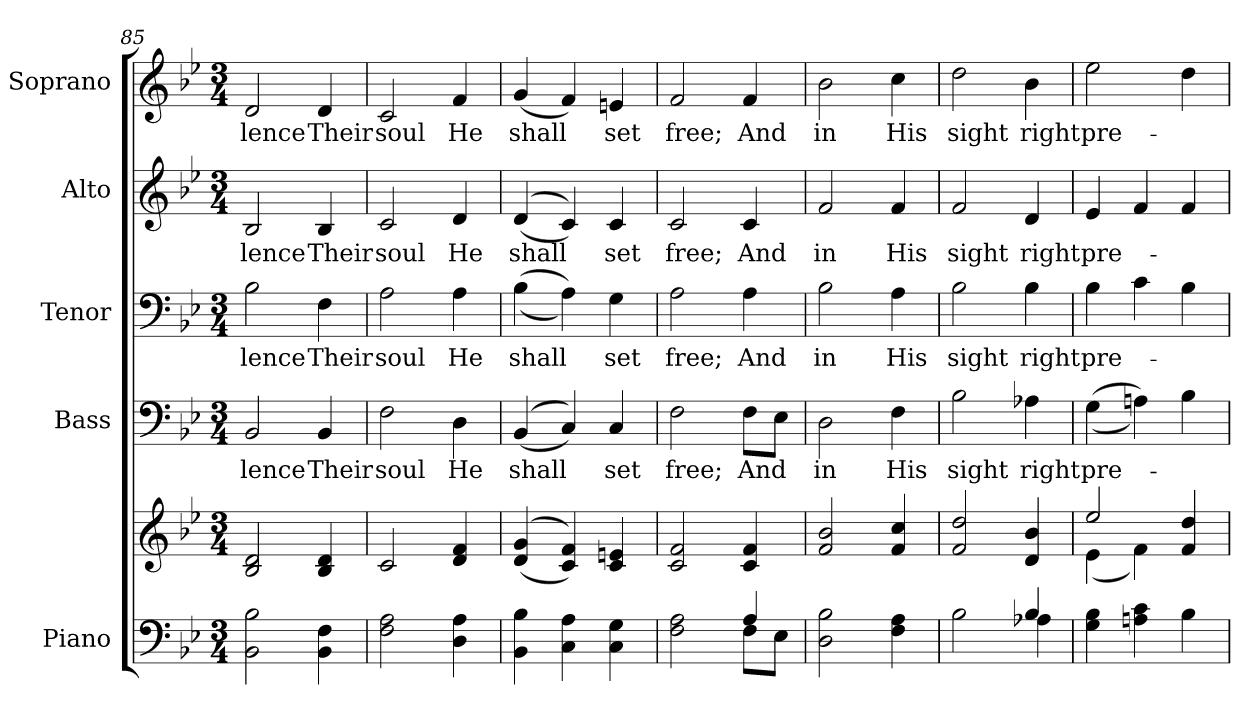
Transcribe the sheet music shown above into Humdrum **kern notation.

**kern	**kern	**kern	**text	**kern	**text	**kern	**text	**kern	**text
*part5	*part5	*part4	*part4	*part3	*part3	*part2	*part2	*part1	*part1
*staff6	*staff5	*staff4	*staff4	*staff3	*staff3	*staff2	*staff2	*staff1	*staff1
*I"Piano	*	*I"Bass	*	*I"Tenor	*	*I"Alto	*	*I"Soprano	*
*I'Pno.	*	*I'B.	*	*I'T.	*	*I'A.	*	*I'S.	*
!!LO:PB:g=z
*clefF4	*clefG2	*clefF4	*	*clefF4	*	*clefG2	*	*clefG2	*
*k[b-e-]	*k[b-e-]	*k[b-e-]	*	*k[b-e-]	*	*k[b-e-]	*	*k[b-e-]	*
*B-:	*B-:	*B-:	*	*B-:	*	*B-:	*	*B-:	*
*M3/4	*M3/4	*M3/4	*	*M3/4	*	*M3/4	*	*M3/4	*
=85	=85	=85	=85	=85	=85	=85	=85	=85	=85
!	!	!	!LO:LY:b:color=#000000	!	!	!	!	!	!
!	!	!	!	!	!LO:LY:b:color=#000000	!	!	!	!
!	!	!	!	!	!	!	!LO:LY:b:color=#000000	!	!
!	!	!	!	!	!	!	!	!	!LO:LY:b:color=#000000
2BB-i\ 2B-i	2B-i/ 2di	2BB-i/	-lence	2B-i\	-lence	2B-i/	-lence	2di/	-lence
!	!	!	!LO:LY:b:color=#000000	!	!	!	!	!	!
!	!	!	!	!	!LO:LY:b:color=#000000	!	!	!	!
!	!	!	!	!	!	!	!LO:LY:b:color=#000000	!	!
!	!	!	!	!	!	!	!	!	!LO:LY:b:color=#000000
4BB-i\ 4Fi	4B-i/ 4di	4BB-i/	Their	4Fi\	Their	4B-i/	Their	4di/	Their
=86	=86	=86	=86	=86	=86	=86	=86	=86	=86
!	!	!	!LO:LY:b:color=#000000	!	!	!	!	!	!
!	!	!	!	!	!LO:LY:b:color=#000000	!	!	!	!
!	!	!	!	!	!	!	!LO:LY:b:color=#000000	!	!
!	!	!	!	!	!	!	!	!	!LO:LY:b:color=#000000
2Fi\ 2Ai	2ci/	2Fi\	soul	2Ai\	soul	2ci/	soul	2ci/	soul
!	!	!	!LO:LY:b:color=#000000	!	!	!	!	!	!
!	!	!	!	!	!LO:LY:b:color=#000000	!	!	!	!
!	!	!	!	!	!	!	!LO:LY:b:color=#000000	!	!
!	!	!	!	!	!	!	!	!	!LO:LY:b:color=#000000
4Di\ 4Ai	4di/ 4fi	4Di\	He	4Ai\	He	4di/	He	4fi/	He
=87	=87	=87	=87	=87	=87	=87	=87	=87	=87
!	!	!	!LO:LY:b:color=#000000	!	!	!	!	!	!
!	!	!	!	!	!LO:LY:b:color=#000000	!	!	!	!
!	!	!	!	!	!	!	!LO:LY:b:color=#000000	!	!
!	!	!	!	!	!	!	!	!	!LO:LY:b:color=#000000
4BB-i\ 4B-i	((4di/ 4gi	((4BB-i/	shall	((4B-i\	shall	((4di/	shall	(4gi/	shall
4Ci\ 4Ai	4ci/ 4fi))	4Ci/))	.	4Ai\))	.	4ci/))	.	4fi/)	.
!	!	!	!LO:LY:b:color=#000000	!	!	!	!	!	!
!	!	!	!	!	!LO:LY:b:color=#000000	!	!	!	!
!	!	!	!	!	!	!	!LO:LY:b:color=#000000	!	!
!	!	!	!	!	!	!	!	!	!LO:LY:b:color=#000000
4Ci\ 4Gi	4ci/ 4eni	4Ci/	set	4Gi\	set	4ci/	set	4eni/	set
=88	=88	=88	=88	=88	=88	=88	=88	=88	=88
*^	*	*	*	*	*	*	*	*	*
!	!	!	!	!LO:LY:b:color=#000000	!	!	!	!	!	!
!	!	!	!	!	!	!LO:LY:b:color=#000000	!	!	!	!
!	!	!	!	!	!	!	!	!LO:LY:b:color=#000000	!	!
!	!	!	!	!	!	!	!	!	!	!LO:LY:b:color=#000000
2Fi\ 2Ai	2ryy	2ci/ 2fi	2Fi\	free;	2Ai\	free;	2ci/	free;	2fi/	free;
!	!	!	!	!LO:LY:b:color=#000000	!	!	!	!	!	!
!	!	!	!	!	!	!LO:LY:b:color=#000000	!	!	!	!
!	!	!	!	!	!	!	!	!LO:LY:b:color=#000000	!	!
!	!	!	!	!	!	!	!	!	!	!LO:LY:b:color=#000000
4Ai/	8Fi\L	4ci/ 4fi	8Fi\L	And	4Ai\	And	4ci/	And	4fi/	And
.	8E-i\J	.	8E-i\J	.	.	.	.	.	.	.
*v	*v	*	*	*	*	*	*	*	*	*
!!LO:LB:g=z
=89	=89	=89	=89	=89	=89	=89	=89	=89	=89
*^	*	*	*	*	*	*	*	*	*
!	!	!	!	!LO:LY:b:color=#000000	!	!	!	!	!	!
*v	*v	*	*	*	*	*	*	*	*	*
*^	*	*	*	*	*	*	*	*	*
!	!	!	!	!	!	!LO:LY:b:color=#000000	!	!	!	!
*v	*v	*	*	*	*	*	*	*	*	*
*^	*	*	*	*	*	*	*	*	*
!	!	!	!	!	!	!	!	!LO:LY:b:color=#000000	!	!
*v	*v	*	*	*	*	*	*	*	*	*
*^	*	*	*	*	*	*	*	*	*
!	!	!	!	!	!	!	!	!	!	!LO:LY:b:color=#000000
*v	*v	*	*	*	*	*	*	*	*	*
2Di\ 2B-i	2fi/ 2b-i	2Di\	in	2B-i\	in	2fi/	in	2b-i\	in
!	!	!	!LO:LY:b:color=#000000	!	!	!	!	!	!
!	!	!	!	!	!LO:LY:b:color=#000000	!	!	!	!
!	!	!	!	!	!	!	!LO:LY:b:color=#000000	!	!
!	!	!	!	!	!	!	!	!	!LO:LY:b:color=#000000
4Fi\ 4Ai	4fi/ 4cci	4Fi\	His	4Ai\	His	4fi/	His	4cci\	His
=90	=90	=90	=90	=90	=90	=90	=90	=90	=90
*^	*	*	*	*	*	*	*	*	*
!	!	!	!	!LO:LY:b:color=#000000	!	!	!	!	!	!
!	!	!	!	!	!	!LO:LY:b:color=#000000	!	!	!	!
!	!	!	!	!	!	!	!	!LO:LY:b:color=#000000	!	!
!	!	!	!	!	!	!	!	!	!	!LO:LY:b:color=#000000
2B-i\	2ryy	2fi/ 2ddi	2B-i\	sight	2B-i\	sight	2fi/	sight	2ddi\	sight
!	!	!	!	!LO:LY:b:color=#000000	!	!	!	!	!	!
!	!	!	!	!	!	!LO:LY:b:color=#000000	!	!	!	!
!	!	!	!	!	!	!	!	!LO:LY:b:color=#000000	!	!
!	!	!	!	!	!	!	!	!	!	!LO:LY:b:color=#000000
4B-i/	4A-Xi\	4di/ 4b-i	4A-Xi\	right	4B-i\	right	4di/	right	4b-i\	right
*v	*v	*	*	*	*	*	*	*	*	*
=91	=91	=91	=91	=91	=91	=91	=91	=91	=91
*	*^	*	*	*	*	*	*	*	*
*^	*	*	*	*	*	*	*	*	*	*
!	!	!	!	!	!LO:LY:b:color=#000000	!	!	!	!	!	!
*v	*v	*	*	*	*	*	*	*	*	*	*
*^	*	*	*	*	*	*	*	*	*	*
!	!	!	!	!	!	!	!LO:LY:b:color=#000000	!	!	!	!
*v	*v	*	*	*	*	*	*	*	*	*	*
*^	*	*	*	*	*	*	*	*	*	*
!	!	!	!	!	!	!	!	!	!LO:LY:b:color=#000000	!	!
*v	*v	*	*	*	*	*	*	*	*	*	*
*^	*	*	*	*	*	*	*	*	*	*
!	!	!	!	!	!	!	!	!	!	!	!LO:LY:b:color=#000000
*v	*v	*	*	*	*	*	*	*	*	*	*
4Gi\ 4B-i	2ee-i/	(4e-i\	((4Gi\	pre-	4B-i\	pre-	4e-i/	pre-	2ee-i\	pre-
4Ani\ 4ci	.	4fi\)	4Ani\))	.	4ci\	.	4fi/	.	.	.
4B-i\	4fi/ 4ddi	4ryy	4B-i\	.	4B-i\	.	4fi/	.	4ddi\	.
*	*v	*v	*	*	*	*	*	*	*	*
=	=	=	=	=	=	=	=	=	=
*-	*-	*-	*-	*-	*-	*-	*-	*-	*-
